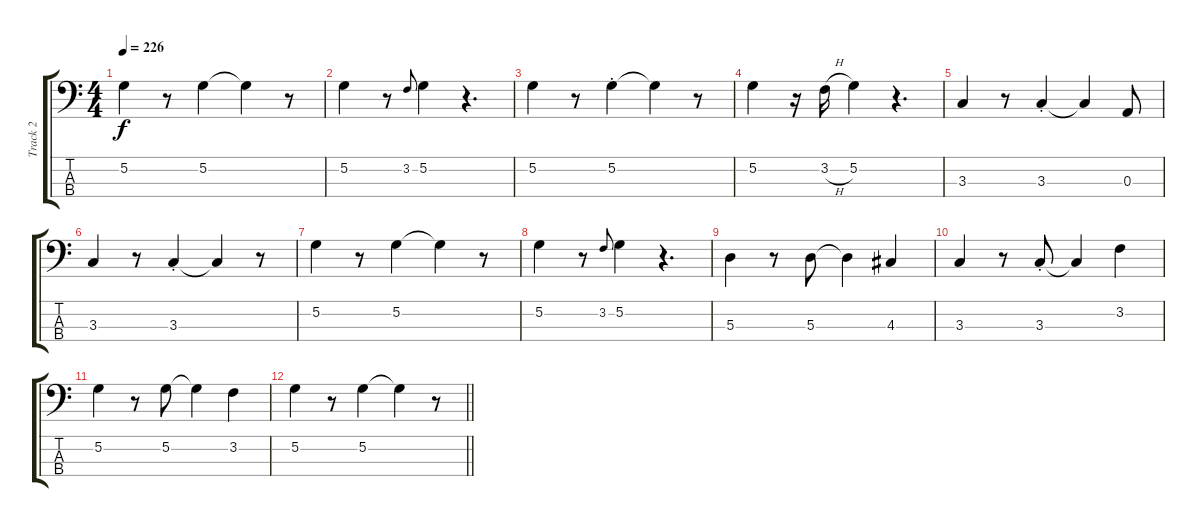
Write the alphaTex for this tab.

\track ("Track 2" "Track 2") {instrument electricbassfinger}
\staff {score tabs}
\tuning (G2 D2 A1 E1) {hide}
\ts (4 4)
\tempo 226
\clef f4
\ks c
5.2.4{dy f} r.8 5.2.4 5.2{t}.4 r.8 |
5.2.4 r.8 3.2.8{gr onbeat} 5.2.4 r.4{d} |
5.2.4 r.8 5.2{st}.4 5.2{t}.4 r.8 |
5.2.4 r.16 3.2{h}.16 5.2.4 r.4{d} |
3.3.4 r.8 3.3{st}.4 3.3{t}.4 0.3.8 |
3.3.4 r.8 3.3{st}.4 3.3{t}.4 r.8 |
5.2.4 r.8 5.2.4 5.2{t}.4 r.8 |
5.2.4 r.8 3.2.8{gr onbeat} 5.2.4 r.4{d} |
5.3.4 r.8 5.3.8 5.3{t}.4 4.3.4 |
3.3.4 r.8 3.3{st}.8 3.3{t}.4 3.2.4 |
5.2.4 r.8 5.2.8 5.2{t}.4 3.2.4 |
\barLineRight lightlight
5.2.4 r.8 5.2.4 5.2{t}.4 r.8
